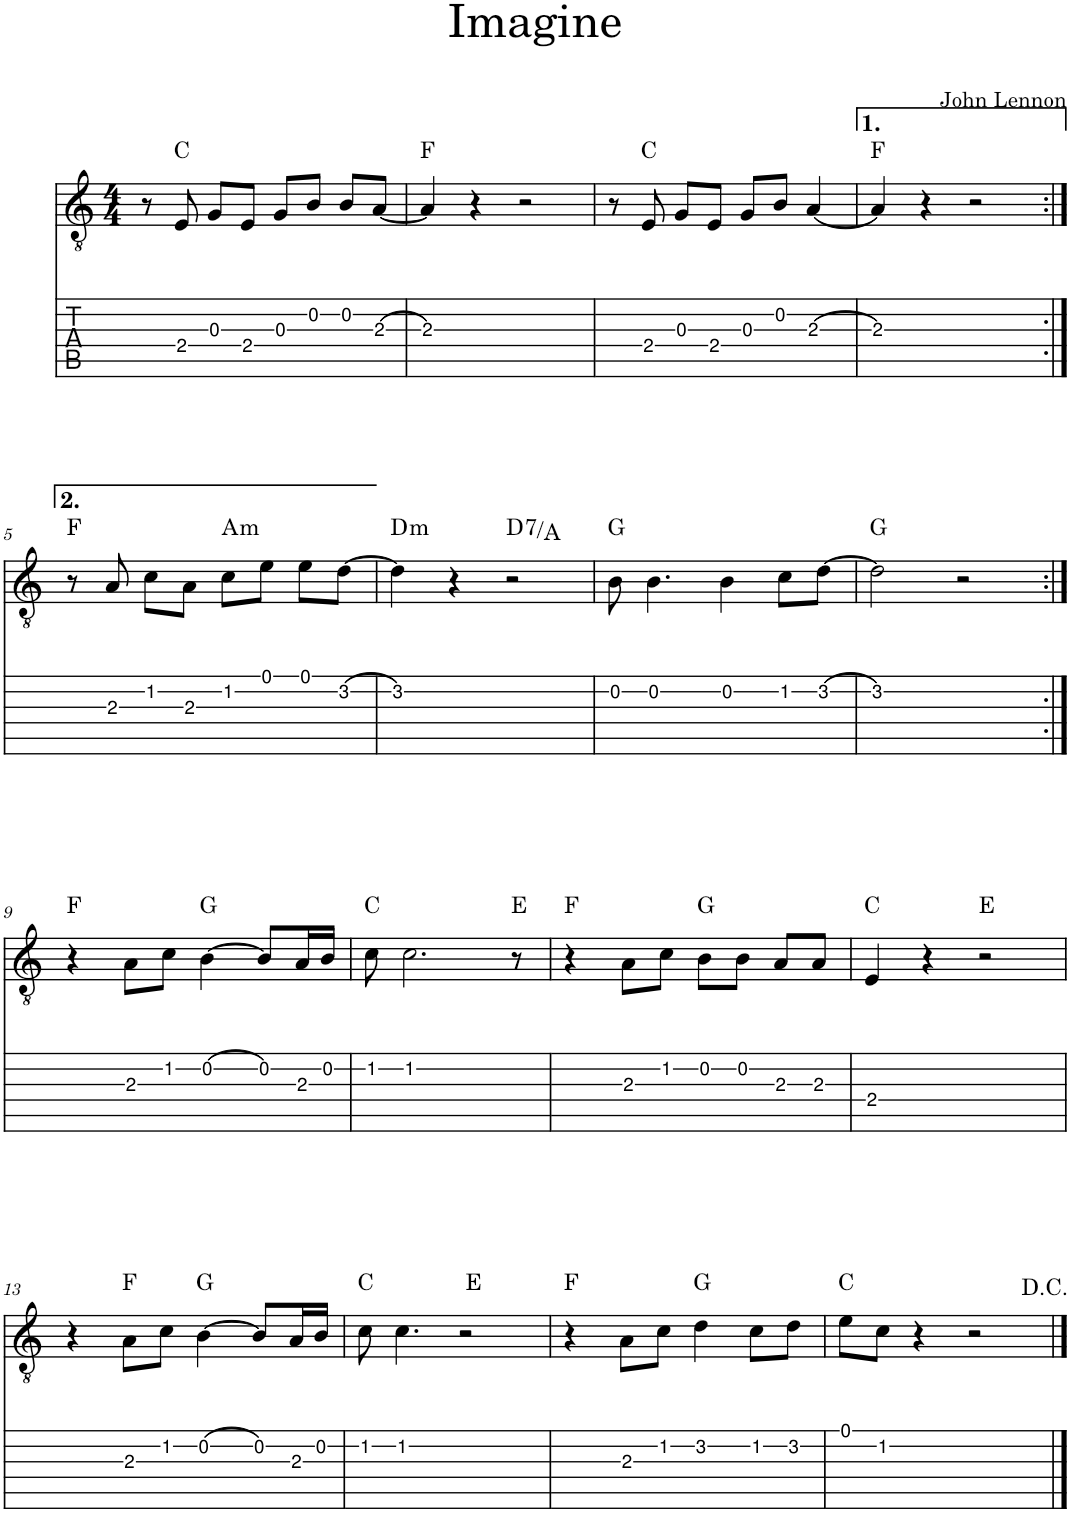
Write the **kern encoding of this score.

**kern	**kern	**harte
*part1	*part1	*part1
*staff2	*staff1	*
*I"Guitar	*	*
*I'Guit.	*	*
*stria6	*	*
*	*clefGv2	*
*k[]	*k[]	*
*M4/4	*M4/4	*
=1	=1	=1
8r	8r	.
8E	8E/	C:maj
8GL	8G/L	.
8EJ	8E/J	.
8GL	8G/L	.
8BJ	8B/J	.
8BL	8B/L	.
[8AJ	[8A/J	.
=2	=2	=2
4A]	4A/]	F:maj
4r	4r	.
2r	2r	.
=3	=3	=3
8r	8r	.
8E	8E/	C:maj
8GL	8G/L	.
8EJ	8E/J	.
8GL	8G/L	.
8BJ	8B/J	.
[4A	[4A/	.
=4	=4	=4
4A]	4A/]	F:maj
4r	4r	.
2r	2r	.
!!LO:LB:g=z
=5:|!	=5:|!	=5:|!
8r	8r	F:maj
8A	8A/	.
8cL	8c\L	.
8AJ	8A\J	.
!	!	!LO:H:kt=m
8cL	8c\L	A:min
8eJ	8e\J	.
8eL	8e\L	.
[8dJ	[8d\J	.
=6	=6	=6
!	!	!LO:H:kt=m
4d]	4d\]	D:min
4r	4r	.
!	!	!LO:H:kt=7
2r	2r	D:7/5
=7	=7	=7
8B	8B\	G:maj
4.B	4.B\	.
4B	4B\	.
8cL	8c\L	.
[8dJ	[8d\J	.
=8	=8	=8
2d]	2d\]	G:maj
2r	2r	.
!!LO:LB:g=z
=9:|!	=9:|!	=9:|!
4r	4r	F:maj
8AL	8A\L	.
8cJ	8c\J	.
[4B	[4B\	G:maj
8BL]	8B/L]	.
16AL	16A/L	.
16BJJ	16B/JJ	.
=10	=10	=10
8c	8c\	C:maj
2.c	2.c\	.
8r	8r	E:maj
=11	=11	=11
4r	4r	F:maj
8AL	8A\L	.
8cJ	8c\J	.
8BL	8B\L	G:maj
8BJ	8B\J	.
8AL	8A/L	.
8AJ	8A/J	.
=12	=12	=12
4E	4E/	C:maj
4r	4r	.
2r	2r	E:maj
!!LO:LB:g=z
=13	=13	=13
4r	4r	.
8AL	8A\L	F:maj
8cJ	8c\J	.
[4B	[4B\	G:maj
8BL]	8B/L]	.
16AL	16A/L	.
16BJJ	16B/JJ	.
=14	=14	=14
8c	8c\	C:maj
4.c	4.c\	.
2r	2r	E:maj
=15	=15	=15
4r	4r	F:maj
8AL	8A\L	.
8cJ	8c\J	.
4d	4d\	G:maj
8cL	8c\L	.
8dJ	8d\J	.
=16	=16	=16
8eL	8e\L	C:maj
8cJ	8c\J	.
4r	4r	.
2r	2r	.
==	==	==
*-	*-	*-
